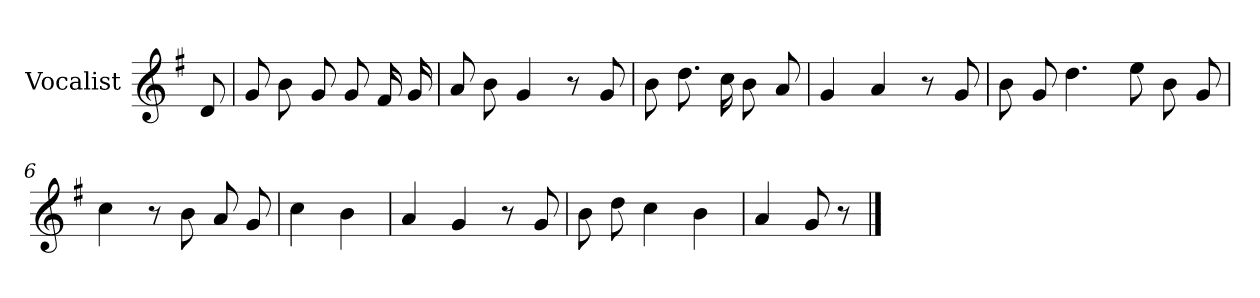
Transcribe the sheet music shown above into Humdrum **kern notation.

**kern
*part1
*staff1
*I"Vocalist
*k[f#]
*G:
=
8d
=1
8g
8b
8g
8g
16f#
16g
=2
8a
8b
4g
8r
8g
=3
8b
8.dd
16cc
8b
8a
=4
4g
4a
8r
8g
=5
8b
8g
4.dd
8ee
8b
8g
=6
4cc
8r
8b
8a
8g
=7
4cc
4b
=8
4a
4g
8r
8g
=9
8b
8dd
4cc
4b
=10
4a
8g
8r
==
*-
